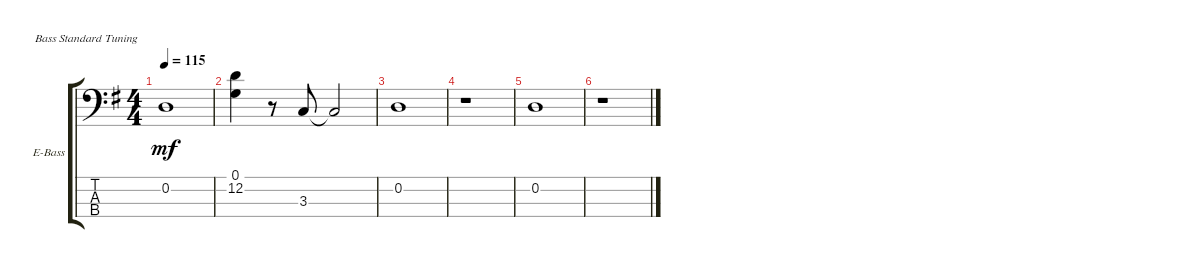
\defaultSystemsLayout 4
\bracketExtendMode groupsimilarinstruments
\firstSystemTrackNameOrientation horizontal
\otherSystemsTrackNameOrientation horizontal
\track ("Electric Bass" "E-Bass") {multiBarRest instrument electricbassfinger}
\staff {score tabs}
\tuning (G2 D2 A1 E1)
\ts (4 4)
\tempo 115
\clef f4
\scale
0.333333
\ks g
0.2.1{dy mf} |
\scale
0.333333 (12.2 0.1).4 r.8 3.3.8 3.3{t}.2 |
\scale
0.333333 0.2.1 |
\scale
0.333333 r.1 |
\scale
0.333333 0.2.1 |
r.1
